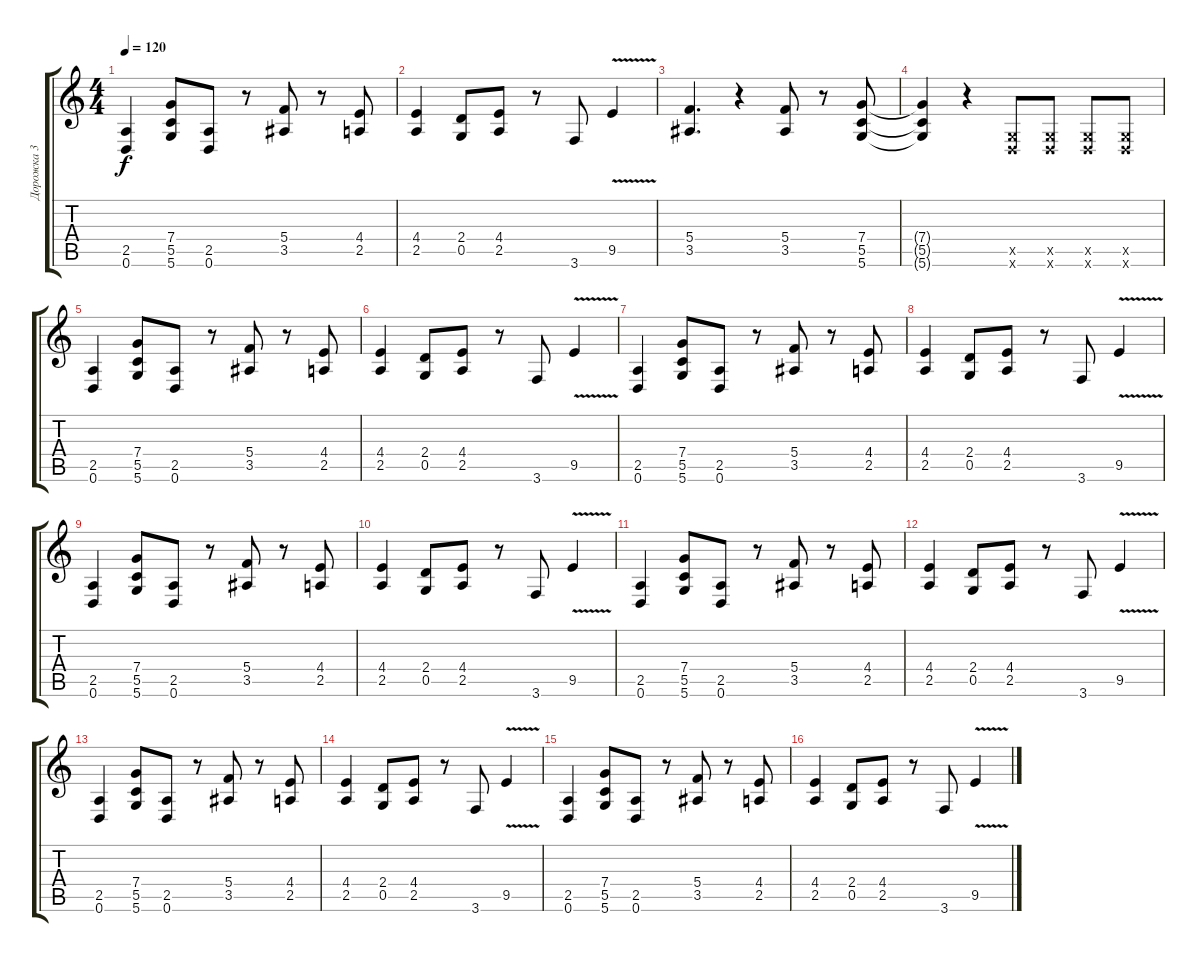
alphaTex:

\track ("Дорожка 3" "Дорожка 3") {instrument distortionguitar}
\staff {score tabs}
\tuning (D4 A3 F3 C3 G2 D2) {hide}
\ts (4 4)
\tempo 120
\clef g2
\ks c
(2.5 0.6).4{dy f} (7.4 5.5 5.6).8 (2.5 0.6).8 r.8 (5.4 3.5).8 r.8 (4.4 2.5).8 |
(4.4 2.5).4 (2.4 0.5).8 (4.4 2.5).8 r.8 3.6.8 9.5{v}.4 |
(5.4 3.5).4{d} r.4 (5.4 3.5).8 r.8 (7.4 5.5 5.6).8 |
(7.4{t} 5.5{t} 5.6{t}).4 r.4 (0.5{x} 0.6{x}).8 (0.5{x} 0.6{x}).8 (0.5{x} 0.6{x}).8 (0.5{x} 0.6{x}).8 |
(2.5 0.6).4 (7.4 5.5 5.6).8 (2.5 0.6).8 r.8 (5.4 3.5).8 r.8 (4.4 2.5).8 |
(4.4 2.5).4 (2.4 0.5).8 (4.4 2.5).8 r.8 3.6.8 9.5{v}.4 |
(2.5 0.6).4 (7.4 5.5 5.6).8 (2.5 0.6).8 r.8 (5.4 3.5).8 r.8 (4.4 2.5).8 |
(4.4 2.5).4 (2.4 0.5).8 (4.4 2.5).8 r.8 3.6.8 9.5{v}.4 |
(2.5 0.6).4 (7.4 5.5 5.6).8 (2.5 0.6).8 r.8 (5.4 3.5).8 r.8 (4.4 2.5).8 |
(4.4 2.5).4 (2.4 0.5).8 (4.4 2.5).8 r.8 3.6.8 9.5{v}.4 |
(2.5 0.6).4 (7.4 5.5 5.6).8 (2.5 0.6).8 r.8 (5.4 3.5).8 r.8 (4.4 2.5).8 |
(4.4 2.5).4 (2.4 0.5).8 (4.4 2.5).8 r.8 3.6.8 9.5{v}.4 |
(2.5 0.6).4 (7.4 5.5 5.6).8 (2.5 0.6).8 r.8 (5.4 3.5).8 r.8 (4.4 2.5).8 |
(4.4 2.5).4 (2.4 0.5).8 (4.4 2.5).8 r.8 3.6.8 9.5{v}.4 |
(2.5 0.6).4 (7.4 5.5 5.6).8 (2.5 0.6).8 r.8 (5.4 3.5).8 r.8 (4.4 2.5).8 |
(4.4 2.5).4 (2.4 0.5).8 (4.4 2.5).8 r.8 3.6.8 9.5{v}.4
